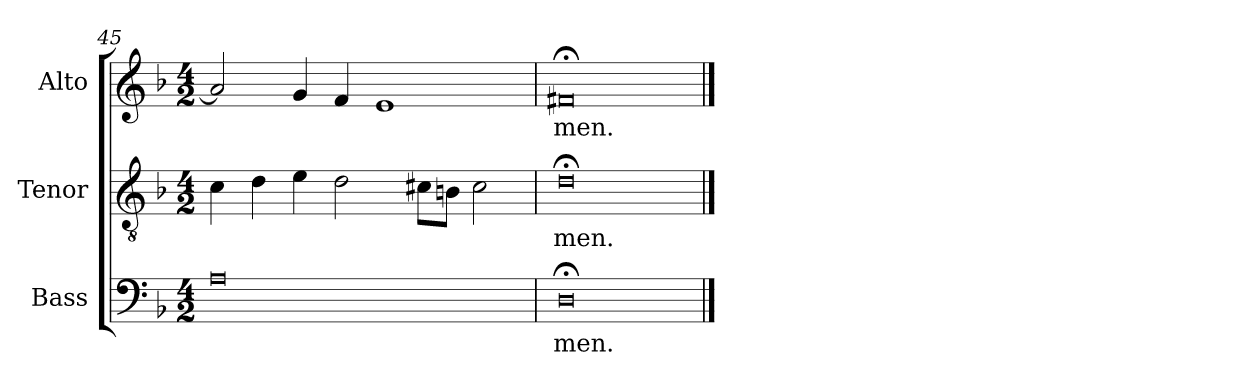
**kern	**text	**kern	**text	**kern	**text
*part3	*part3	*part2	*part2	*part1	*part1
*staff3	*staff3	*staff2	*staff2	*staff1	*staff1
*I"Bass	*	*I"Tenor	*	*I"Alto	*
*I'B.	*	*I'T.	*	*I'A.	*
*clefF4	*	*clefGv2	*	*clefG2	*
*	*	*ITrd7c12	*	*	*
*k[b-]	*	*k[b-]	*	*k[b-]	*
*F:	*	*F:	*	*F:	*
*M4/2	*	*M4/2	*	*M4/2	*
=45	=45	=45	=45	=45	=45
0Ai	.	4Ci\	.	2ai/]	.
.	.	4Di\	.	.	.
.	.	4Ei\	.	4gi/	.
.	.	2Di\	.	4fi/	.
.	.	.	.	1ei	.
.	.	8C#Xi\L	.	.	.
.	.	8BBi\J	.	.	.
.	.	2C#i\	.	.	.
=46	=46	=46	=46	=46	=46
!	!LO:LY:b:color=#000000	!	!	!	!
!	!	!	!LO:LY:b:color=#000000	!	!
!	!	!	!	!	!LO:LY:b:color=#000000
0D;i	-men.	0D;i	-men.	0f#X;i	-men.
==	==	==	==	==	==
*-	*-	*-	*-	*-	*-
